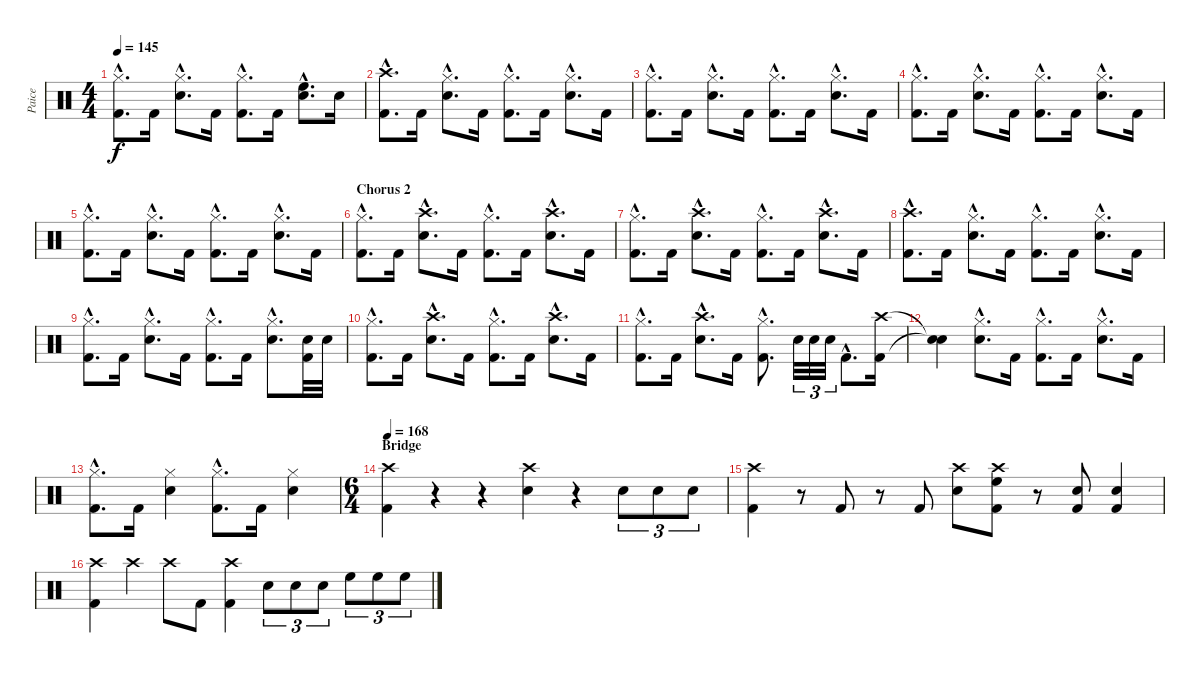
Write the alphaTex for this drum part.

\track ("Paice" "Paice") {instrument percussion}
\staff {score}
\articulation defaults
\ts (4 4)
\tempo 145
\clef neutral
\ks c
("Hi-Hat (closed)"{hac} "Kick (hit) 2"{hac}).8{d dy f} "Kick (hit) 2".16 ("Hi-Hat (closed)"{hac} "Snare (hit) 2"{hac}).8{d} "Kick (hit) 2".16 ("Hi-Hat (closed)"{hac} "Kick (hit) 2"{hac}).8{d} "Kick (hit) 2".16 ("High Floor Tom (hit)"{hac} "Snare (hit) 2"{hac}).8{d} "Snare (hit) 2".16 |
("Crash high (hit)"{hac} "Kick (hit) 2"{hac}).8{d} "Kick (hit) 2".16 ("Hi-Hat (closed)"{hac} "Snare (hit) 2"{hac}).8{d} "Kick (hit) 2".16 ("Hi-Hat (closed)"{hac} "Kick (hit) 2"{hac}).8{d} "Kick (hit) 2".16 ("Hi-Hat (closed)"{hac} "Snare (hit) 2"{hac}).8{d} "Kick (hit) 2".16 |
("Hi-Hat (closed)"{hac} "Kick (hit) 2"{hac}).8{d} "Kick (hit) 2".16 ("Hi-Hat (closed)"{hac} "Snare (hit) 2"{hac}).8{d} "Kick (hit) 2".16 ("Hi-Hat (closed)"{hac} "Kick (hit) 2"{hac}).8{d} "Kick (hit) 2".16 ("Hi-Hat (closed)"{hac} "Snare (hit) 2"{hac}).8{d} "Kick (hit) 2".16 |
("Hi-Hat (closed)"{hac} "Kick (hit) 2"{hac}).8{d} "Kick (hit) 2".16 ("Hi-Hat (closed)"{hac} "Snare (hit) 2"{hac}).8{d} "Kick (hit) 2".16 ("Hi-Hat (closed)"{hac} "Kick (hit) 2"{hac}).8{d} "Kick (hit) 2".16 ("Hi-Hat (closed)"{hac} "Snare (hit) 2"{hac}).8{d} "Kick (hit) 2".16 |
("Hi-Hat (closed)"{hac} "Kick (hit) 2"{hac}).8{d} "Kick (hit) 2".16 ("Hi-Hat (closed)"{hac} "Snare (hit) 2"{hac}).8{d} "Kick (hit) 2".16 ("Hi-Hat (closed)"{hac} "Kick (hit) 2"{hac}).8{d} "Kick (hit) 2".16 ("Hi-Hat (closed)"{hac} "Snare (hit) 2"{hac}).8{d} "Kick (hit) 2".16 |
\section ("" "Chorus 2")
("Hi-Hat (closed)"{hac} "Kick (hit) 2"{hac}).8{d} "Kick (hit) 2".16 ("Crash high (hit)"{hac} "Snare (hit) 2"{hac}).8{d} "Kick (hit) 2".16 ("Hi-Hat (closed)"{hac} "Kick (hit) 2"{hac}).8{d} "Kick (hit) 2".16 ("Crash high (hit)"{hac} "Snare (hit) 2"{hac}).8{d} "Kick (hit) 2".16 |
("Hi-Hat (closed)"{hac} "Kick (hit) 2"{hac}).8{d} "Kick (hit) 2".16 ("Crash high (hit)"{hac} "Snare (hit) 2"{hac}).8{d} "Kick (hit) 2".16 ("Hi-Hat (closed)"{hac} "Kick (hit) 2"{hac}).8{d} "Kick (hit) 2".16 ("Crash high (hit)"{hac} "Snare (hit) 2"{hac}).8{d} "Kick (hit) 2".16 |
("Crash high (hit)"{hac} "Kick (hit) 2"{hac}).8{d} "Kick (hit) 2".16 ("Hi-Hat (closed)"{hac} "Snare (hit) 2"{hac}).8{d} "Kick (hit) 2".16 ("Hi-Hat (closed)"{hac} "Kick (hit) 2"{hac}).8{d} "Kick (hit) 2".16 ("Hi-Hat (closed)"{hac} "Snare (hit) 2"{hac}).8{d} "Kick (hit) 2".16 |
("Hi-Hat (closed)"{hac} "Kick (hit) 2"{hac}).8{d} "Kick (hit) 2".16 ("Hi-Hat (closed)"{hac} "Snare (hit) 2"{hac}).8{d} "Kick (hit) 2".16 ("Hi-Hat (closed)"{hac} "Kick (hit) 2"{hac}).8{d} "Kick (hit) 2".16 ("Hi-Hat (closed)"{hac} "Snare (hit) 2"{hac}).8{d} ("Snare (hit) 2" "Kick (hit) 2").32 "Snare (hit) 2".32 |
("Hi-Hat (closed)"{hac} "Kick (hit) 2"{hac}).8{d} "Kick (hit) 2".16 ("Crash high (hit)"{hac} "Snare (hit) 2"{hac}).8{d} "Kick (hit) 2".16 ("Hi-Hat (closed)"{hac} "Kick (hit) 2"{hac}).8{d} "Kick (hit) 2".16 ("Crash high (hit)"{hac} "Snare (hit) 2"{hac}).8{d} "Kick (hit) 2".16 |
("Hi-Hat (closed)"{hac} "Kick (hit) 2"{hac}).8{d} "Kick (hit) 2".16 ("Crash high (hit)"{hac} "Snare (hit) 2"{hac}).8{d} "Kick (hit) 2".16 ("Hi-Hat (closed)"{hac} "Kick (hit) 2"{hac}).8{d} "Snare (hit) 2".32{tu (3 2)} "Snare (hit) 2".32{tu (3 2)} "Snare (hit) 2".32{tu (3 2)} "Kick (hit) 2"{hac}.8{d} ("Crash high (hit)" "Kick (hit) 2").16 |
("Snare (hit)"{t} "Snare (hit)"{t}).4 ("Hi-Hat (closed)"{hac} "Snare (hit) 2"{hac}).8{d} "Kick (hit) 2".16 ("Hi-Hat (closed)"{hac} "Kick (hit) 2"{hac}).8{d} "Kick (hit) 2".16 ("Hi-Hat (closed)"{hac} "Snare (hit) 2"{hac}).8{d} "Kick (hit) 2".16 |
("Hi-Hat (closed)"{hac} "Kick (hit) 2"{hac}).8{d} "Kick (hit) 2".16 ("Hi-Hat (closed)" "Snare (hit) 2").4 ("Hi-Hat (closed)"{hac} "Kick (hit) 2"{hac}).8{d} "Kick (hit) 2".16 ("Hi-Hat (closed)" "Snare (hit) 2").4 |
\ts (6 4)
\section ("" "Bridge")
\tempo 168
("Crash high (hit)" "Kick (hit) 2").4 r.4 r.4 ("Crash high (hit)" "Snare (hit) 2").4 r.4 "Snare (hit) 2".8{tu (3 2)} "Snare (hit) 2".8{tu (3 2)} "Snare (hit) 2".8{tu (3 2)} |
("Crash high (hit)" "Kick (hit) 2").4 r.8 "Kick (hit) 2".8 r.8 "Kick (hit) 2".8 ("Crash high (hit)" "Snare (hit) 2").8 ("Crash high (hit)" "High Floor Tom (hit)" "Kick (hit) 2").8 r.8 ("Snare (hit) 2" "Kick (hit) 2").8 ("Snare (hit) 2" "Kick (hit) 2").4 |
("Crash high (hit)" "Kick (hit) 2").4 "Crash high (hit)".4 "Crash high (hit)".8 "Kick (hit) 2".8 ("Crash high (hit)" "Kick (hit) 2").4 "Snare (hit) 2".8{tu (3 2)} "Snare (hit) 2".8{tu (3 2)} "Snare (hit) 2".8{tu (3 2)} "High Floor Tom (hit)".8{tu (3 2)} "High Floor Tom (hit)".8{tu (3 2)} "High Floor Tom (hit)".8{tu (3 2)}
